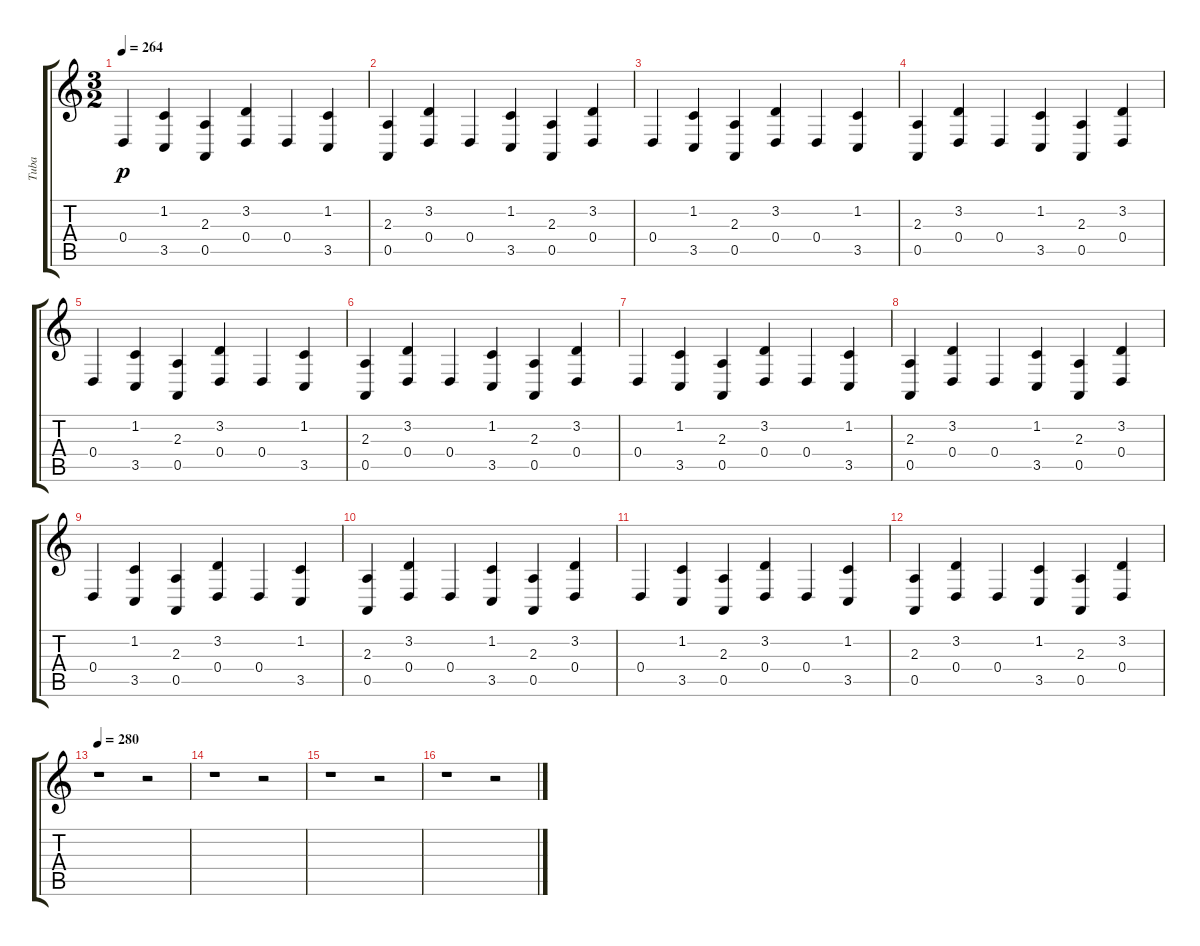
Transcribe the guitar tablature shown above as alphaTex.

\track ("Tuba" "Tuba") {instrument tuba}
\staff {score tabs}
\tuning (E4 B3 G3 D3 A2 E2) {hide}
\ts (3 2)
\tempo 264
\clef g2
\ks c
0.4.4{dy p} (1.2 3.5).4 (2.3 0.5).4 (3.2 0.4).4 0.4.4 (1.2 3.5).4 |
(2.3 0.5).4 (3.2 0.4).4 0.4.4 (1.2 3.5).4 (2.3 0.5).4 (3.2 0.4).4 |
0.4.4 (1.2 3.5).4 (2.3 0.5).4 (3.2 0.4).4 0.4.4 (1.2 3.5).4 |
(2.3 0.5).4 (3.2 0.4).4 0.4.4 (1.2 3.5).4 (2.3 0.5).4 (3.2 0.4).4 |
0.4.4 (1.2 3.5).4 (2.3 0.5).4 (3.2 0.4).4 0.4.4 (1.2 3.5).4 |
(2.3 0.5).4 (3.2 0.4).4 0.4.4 (1.2 3.5).4 (2.3 0.5).4 (3.2 0.4).4 |
0.4.4 (1.2 3.5).4 (2.3 0.5).4 (3.2 0.4).4 0.4.4 (1.2 3.5).4 |
(2.3 0.5).4 (3.2 0.4).4 0.4.4 (1.2 3.5).4 (2.3 0.5).4 (3.2 0.4).4 |
0.4.4 (1.2 3.5).4 (2.3 0.5).4 (3.2 0.4).4 0.4.4 (1.2 3.5).4 |
(2.3 0.5).4 (3.2 0.4).4 0.4.4 (1.2 3.5).4 (2.3 0.5).4 (3.2 0.4).4 |
0.4.4 (1.2 3.5).4 (2.3 0.5).4 (3.2 0.4).4 0.4.4 (1.2 3.5).4 |
(2.3 0.5).4 (3.2 0.4).4 0.4.4 (1.2 3.5).4 (2.3 0.5).4 (3.2 0.4).4 |
\tempo 280
r.1{instrument tuba} r.2 |
r.1 r.2 |
r.1 r.2 |
r.1 r.2
